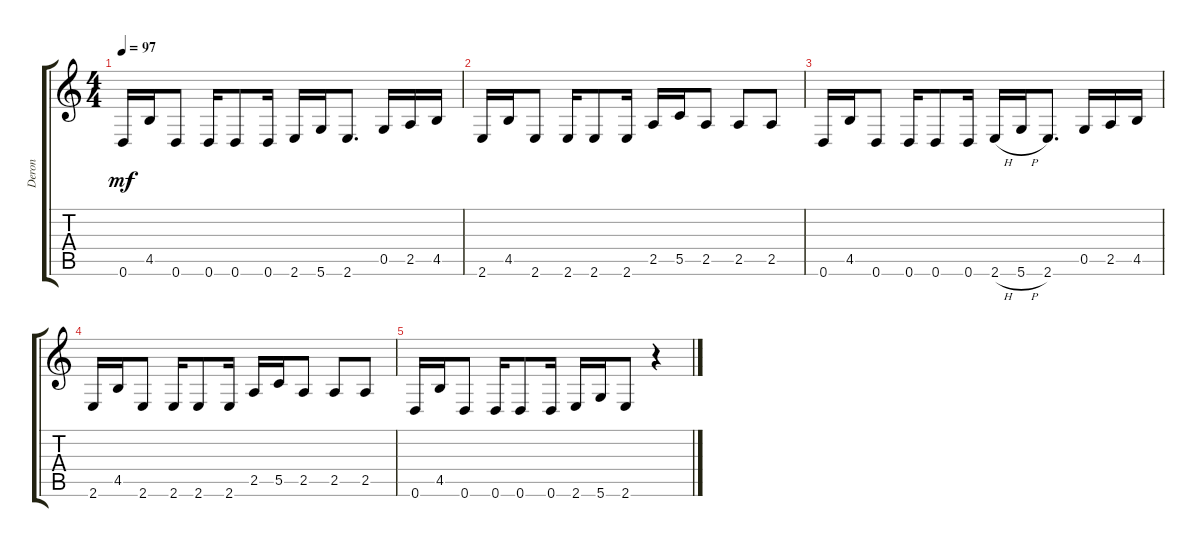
\track ("Deron" "Deron") {instrument distortionguitar}
\staff {score tabs}
\tuning (D4 A3 F3 C3 G2 D2) {hide}
\ts (4 4)
\tempo 97
\clef g2
\ks c
0.6.16{dy mf} 4.5.16 0.6.8 0.6.16 0.6.8 0.6.16 2.6.16 5.6.16 2.6.8{d} 0.5.16 2.5.16 4.5.16 |
2.6.16 4.5.16 2.6.8 2.6.16 2.6.8 2.6.16 2.5.16 5.5.16 2.5.8 2.5.8 2.5.8 |
0.6.16 4.5.16 0.6.8 0.6.16 0.6.8 0.6.16 2.6{h}.16 5.6{h}.16 2.6.8{d} 0.5.16 2.5.16 4.5.16 |
2.6.16 4.5.16 2.6.8 2.6.16 2.6.8 2.6.16 2.5.16 5.5.16 2.5.8 2.5.8 2.5.8 |
0.6.16 4.5.16 0.6.8 0.6.16 0.6.8 0.6.16 2.6.16 5.6.16 2.6.8 r.4
